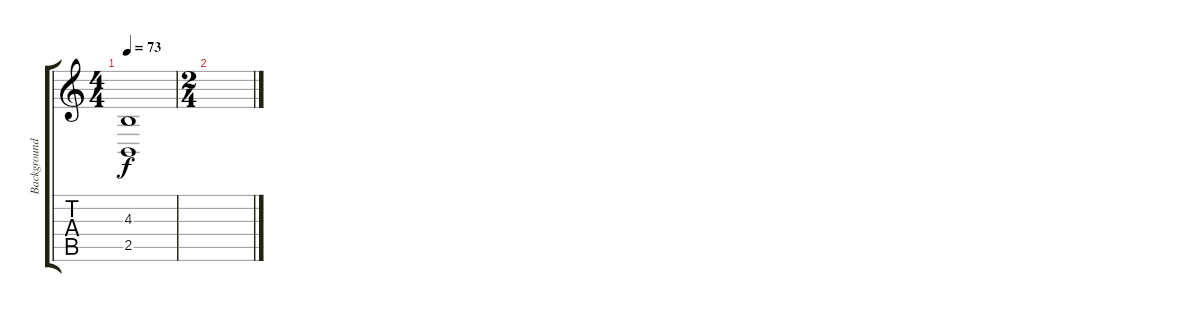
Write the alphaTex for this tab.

\track ("Background" "Background") {instrument stringensemble1}
\staff {score tabs}
\tuning (E4 B3 G3 D3 A2 E2) {hide}
\ts (4 4)
\tempo 73
\clef g2
\ks c
(4.3{t} 2.5{t}).1{dy f} |
\ts (2 4)
